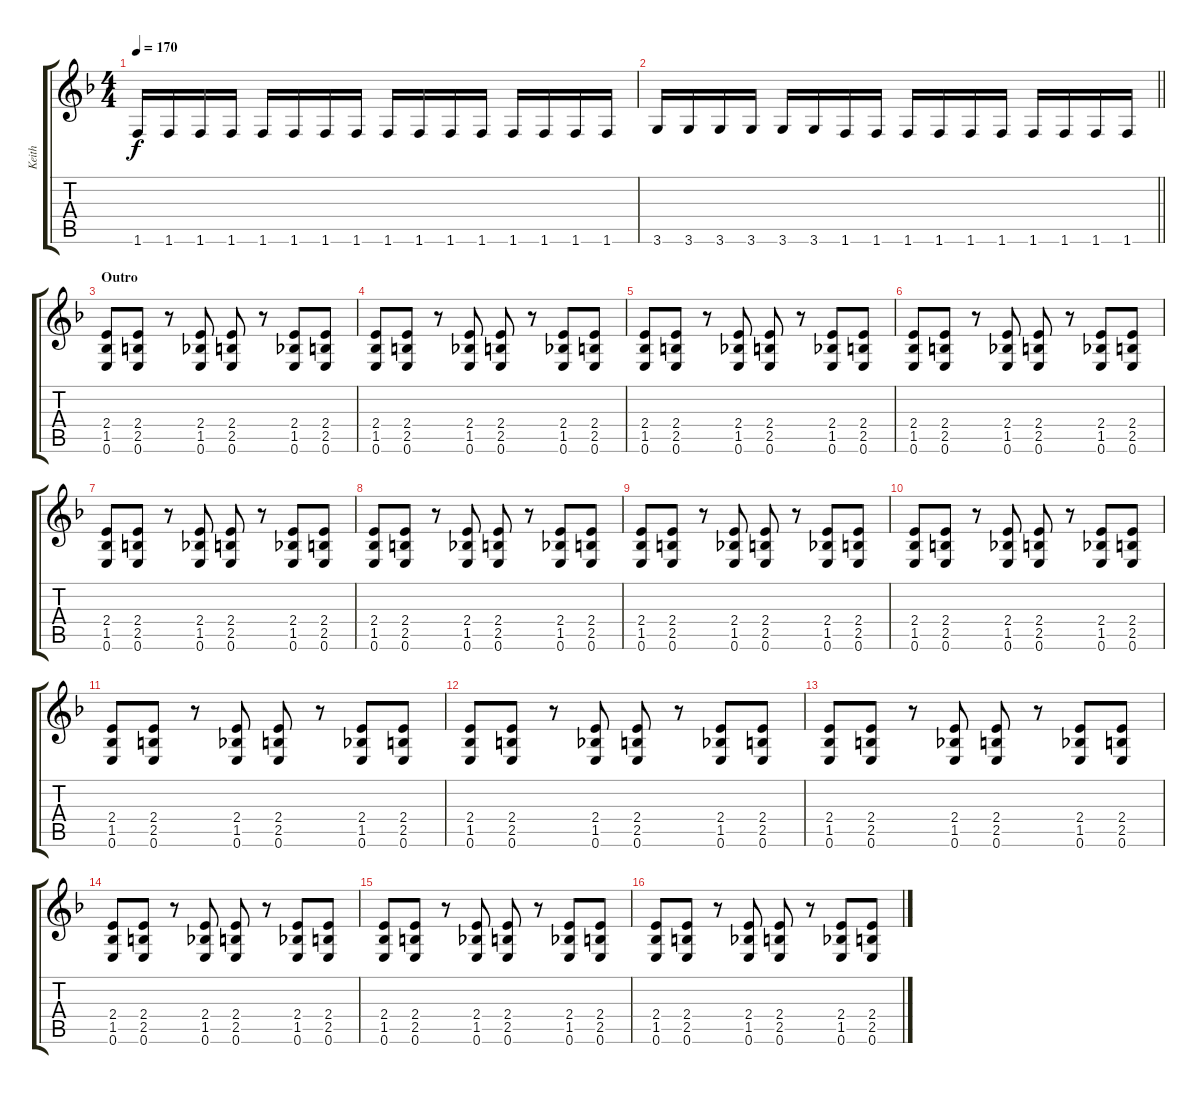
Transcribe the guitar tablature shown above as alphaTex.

\track ("Keith" "Keith") {instrument distortionguitar}
\staff {score tabs}
\tuning (E4 B3 G3 D3 A2 E2) {hide}
\ts (4 4)
\tempo 170
\clef g2
\ks dminor
1.6.16{dy f} 1.6.16 1.6.16 1.6.16 1.6.16 1.6.16 1.6.16 1.6.16 1.6.16 1.6.16 1.6.16 1.6.16 1.6.16 1.6.16 1.6.16 1.6.16 |
\barLineRight lightlight
3.6.16 3.6.16 3.6.16 3.6.16 3.6.16 3.6.16 1.6.16 1.6.16 1.6.16 1.6.16 1.6.16 1.6.16 1.6.16 1.6.16 1.6.16 1.6.16 |
\section ("" "Outro")
(2.4 1.5 0.6).8 (2.4 2.5 0.6).8 r.8 (2.4 1.5 0.6).8 (2.4 2.5 0.6).8 r.8 (2.4 1.5 0.6).8 (2.4 2.5 0.6).8 |
(2.4 1.5 0.6).8 (2.4 2.5 0.6).8 r.8 (2.4 1.5 0.6).8 (2.4 2.5 0.6).8 r.8 (2.4 1.5 0.6).8 (2.4 2.5 0.6).8 |
(2.4 1.5 0.6).8 (2.4 2.5 0.6).8 r.8 (2.4 1.5 0.6).8 (2.4 2.5 0.6).8 r.8 (2.4 1.5 0.6).8 (2.4 2.5 0.6).8 |
(2.4 1.5 0.6).8 (2.4 2.5 0.6).8 r.8 (2.4 1.5 0.6).8 (2.4 2.5 0.6).8 r.8 (2.4 1.5 0.6).8 (2.4 2.5 0.6).8 |
(2.4 1.5 0.6).8 (2.4 2.5 0.6).8 r.8 (2.4 1.5 0.6).8 (2.4 2.5 0.6).8 r.8 (2.4 1.5 0.6).8 (2.4 2.5 0.6).8 |
(2.4 1.5 0.6).8 (2.4 2.5 0.6).8 r.8 (2.4 1.5 0.6).8 (2.4 2.5 0.6).8 r.8 (2.4 1.5 0.6).8 (2.4 2.5 0.6).8 |
(2.4 1.5 0.6).8 (2.4 2.5 0.6).8 r.8 (2.4 1.5 0.6).8 (2.4 2.5 0.6).8 r.8 (2.4 1.5 0.6).8 (2.4 2.5 0.6).8 |
(2.4 1.5 0.6).8 (2.4 2.5 0.6).8 r.8 (2.4 1.5 0.6).8 (2.4 2.5 0.6).8 r.8 (2.4 1.5 0.6).8 (2.4 2.5 0.6).8 |
(2.4 1.5 0.6).8 (2.4 2.5 0.6).8 r.8 (2.4 1.5 0.6).8 (2.4 2.5 0.6).8 r.8 (2.4 1.5 0.6).8 (2.4 2.5 0.6).8 |
(2.4 1.5 0.6).8 (2.4 2.5 0.6).8 r.8 (2.4 1.5 0.6).8 (2.4 2.5 0.6).8 r.8 (2.4 1.5 0.6).8 (2.4 2.5 0.6).8 |
(2.4 1.5 0.6).8 (2.4 2.5 0.6).8 r.8 (2.4 1.5 0.6).8 (2.4 2.5 0.6).8 r.8 (2.4 1.5 0.6).8 (2.4 2.5 0.6).8 |
(2.4 1.5 0.6).8 (2.4 2.5 0.6).8 r.8 (2.4 1.5 0.6).8 (2.4 2.5 0.6).8 r.8 (2.4 1.5 0.6).8 (2.4 2.5 0.6).8 |
(2.4 1.5 0.6).8 (2.4 2.5 0.6).8 r.8 (2.4 1.5 0.6).8 (2.4 2.5 0.6).8 r.8 (2.4 1.5 0.6).8 (2.4 2.5 0.6).8 |
(2.4 1.5 0.6).8 (2.4 2.5 0.6).8 r.8 (2.4 1.5 0.6).8 (2.4 2.5 0.6).8 r.8 (2.4 1.5 0.6).8 (2.4 2.5 0.6).8
